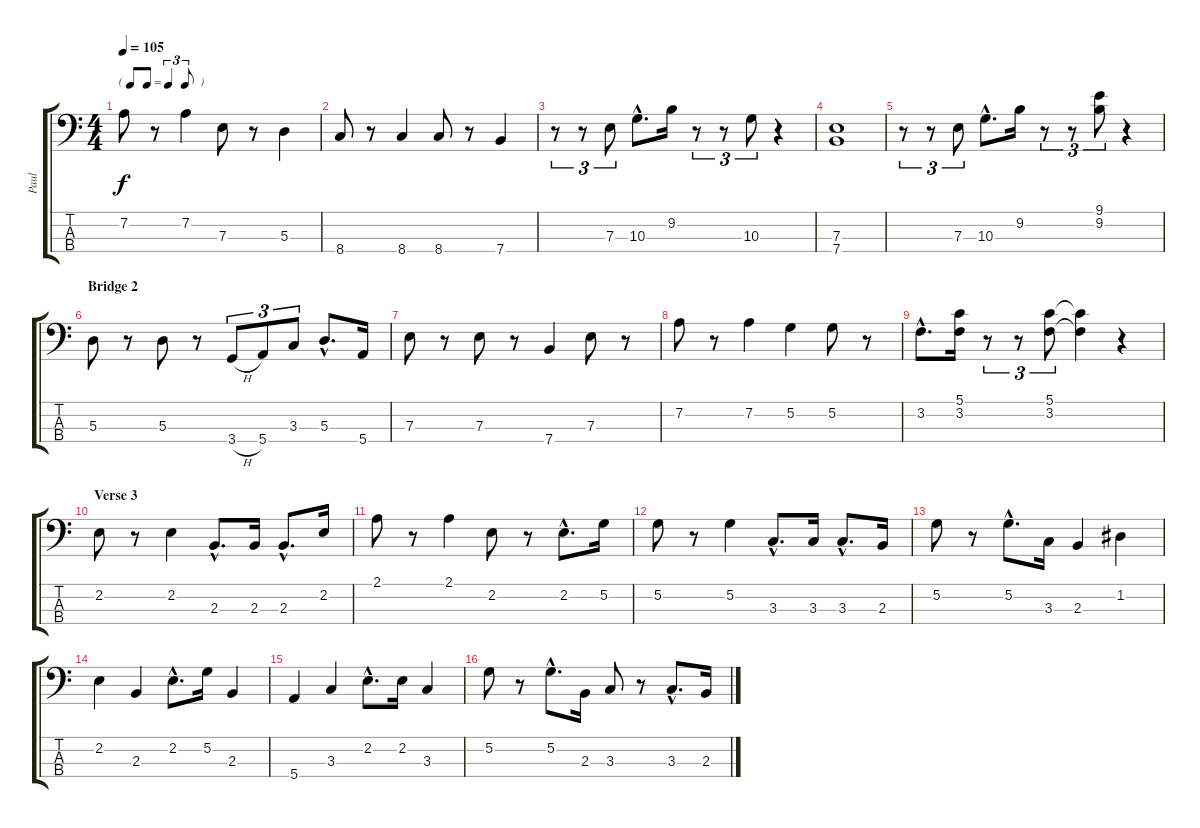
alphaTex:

\track ("Paul" "Paul") {instrument electricbassfinger}
\staff {score tabs}
\tuning (G2 D2 A1 E1) {hide}
\ts (4 4)
\tf triplet8th
\tempo 105
\clef f4
\ks c
7.2.8{dy f} r.8 7.2.4 7.3.8 r.8 5.3.4 |
8.4.8 r.8 8.4.4 8.4.8 r.8 7.4.4 |
r.8{tu (3 2)} r.8{tu (3 2)} 7.3.8{tu (3 2)} 10.3{hac}.8{d} 9.2.16 r.8{tu (3 2)} r.8{tu (3 2)} 10.3.8{tu (3 2)} r.4 |
(7.3 7.4).1 |
r.8{tu (3 2)} r.8{tu (3 2)} 7.3.8{tu (3 2)} 10.3{hac}.8{d} 9.2.16 r.8{tu (3 2)} r.8{tu (3 2)} (9.1 9.2).8{tu (3 2)} r.4 |
\section ("" "Bridge 2")
5.3.8 r.8 5.3.8 r.8 3.4{h}.8{tu (3 2)} 5.4.8{tu (3 2)} 3.3.8{tu (3 2)} 5.3{hac}.8{d} 5.4.16 |
7.3.8 r.8 7.3.8 r.8 7.4.4 7.3.8 r.8 |
7.2.8 r.8 7.2.4 5.2.4 5.2.8 r.8 |
3.2{hac}.8{d} (5.1 3.2).16 r.8{tu (3 2)} r.8{tu (3 2)} (5.1 3.2).8{tu (3 2)} (5.1{t} 3.2{t}).4 r.4 |
\section ("" "Verse 3")
2.2.8 r.8 2.2.4 2.3{hac}.8{d} 2.3.16 2.3{hac}.8{d} 2.2.16 |
2.1.8 r.8 2.1.4 2.2.8 r.8 2.2{hac}.8{d} 5.2.16 |
5.2.8 r.8 5.2.4 3.3{hac}.8{d} 3.3.16 3.3{hac}.8{d} 2.3.16 |
5.2.8 r.8 5.2{hac}.8{d} 3.3.16 2.3.4 1.2.4 |
2.2.4 2.3.4 2.2{hac}.8{d} 5.2.16 2.3.4 |
5.4.4 3.3.4 2.2{hac}.8{d} 2.2.16 3.3.4 |
5.2.8 r.8 5.2{hac}.8{d} 2.3.16 3.3.8 r.8 3.3{hac}.8{d} 2.3.16
